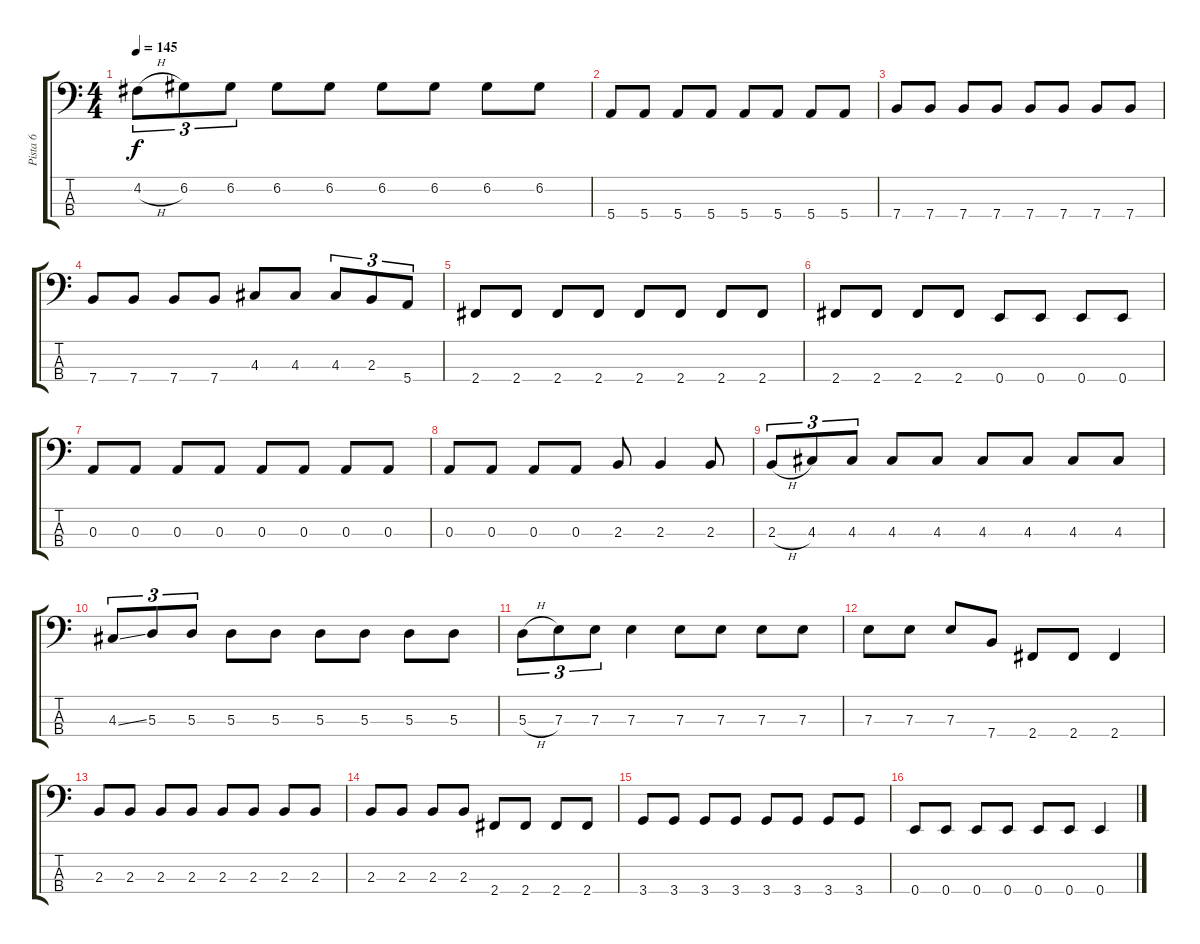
\track ("Pista 6" "Pista 6") {instrument electricbassfinger}
\staff {score tabs}
\tuning (G2 D2 A1 E1) {hide}
\ts (4 4)
\tempo 145
\clef f4
\ks c
4.2{h}.8{tu (3 2) dy f} 6.2.8{tu (3 2)} 6.2.8{tu (3 2)} 6.2.8 6.2.8 6.2.8 6.2.8 6.2.8 6.2.8 |
5.4.8 5.4.8 5.4.8 5.4.8 5.4.8 5.4.8 5.4.8 5.4.8 |
7.4.8 7.4.8 7.4.8 7.4.8 7.4.8 7.4.8 7.4.8 7.4.8 |
7.4.8 7.4.8 7.4.8 7.4.8 4.3.8 4.3.8 4.3.8{tu (3 2)} 2.3.8{tu (3 2)} 5.4.8{tu (3 2)} |
2.4.8 2.4.8 2.4.8 2.4.8 2.4.8 2.4.8 2.4.8 2.4.8 |
2.4.8 2.4.8 2.4.8 2.4.8 0.4.8 0.4.8 0.4.8 0.4.8 |
0.3.8 0.3.8 0.3.8 0.3.8 0.3.8 0.3.8 0.3.8 0.3.8 |
0.3.8 0.3.8 0.3.8 0.3.8 2.3.8 2.3.4 2.3.8 |
2.3{h}.8{tu (3 2)} 4.3.8{tu (3 2)} 4.3.8{tu (3 2)} 4.3.8 4.3.8 4.3.8 4.3.8 4.3.8 4.3.8 |
4.3{ss}.8{tu (3 2)} 5.3.8{tu (3 2)} 5.3.8{tu (3 2)} 5.3.8 5.3.8 5.3.8 5.3.8 5.3.8 5.3.8 |
5.3{h}.8{tu (3 2)} 7.3.8{tu (3 2)} 7.3.8{tu (3 2)} 7.3.4 7.3.8 7.3.8 7.3.8 7.3.8 |
7.3.8 7.3.8 7.3.8 7.4.8 2.4.8 2.4.8 2.4.4 |
2.3.8 2.3.8 2.3.8 2.3.8 2.3.8 2.3.8 2.3.8 2.3.8 |
2.3.8 2.3.8 2.3.8 2.3.8 2.4.8 2.4.8 2.4.8 2.4.8 |
3.4.8 3.4.8 3.4.8 3.4.8 3.4.8 3.4.8 3.4.8 3.4.8 |
0.4.8 0.4.8 0.4.8 0.4.8 0.4.8 0.4.8 0.4.4
